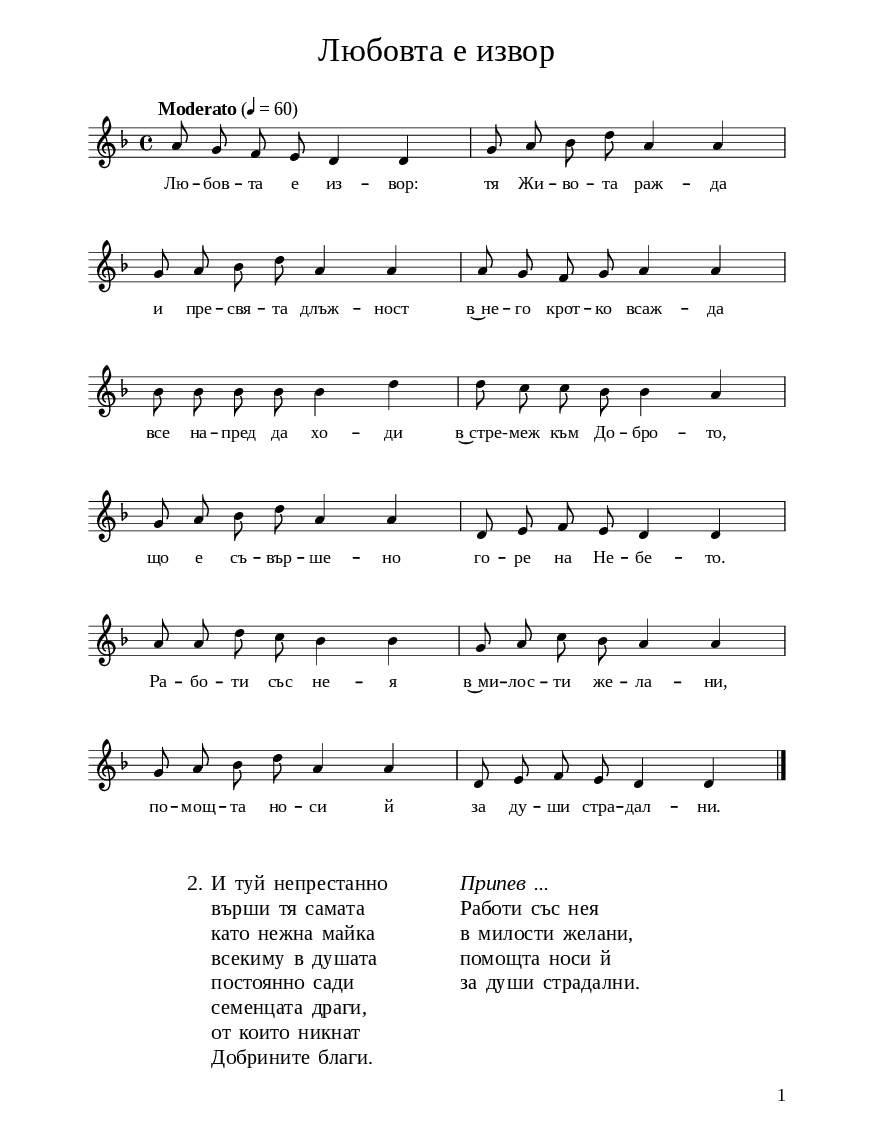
\version "2.24.2"

% include paper part and global functions
\include "include/globals.ily"

\bookpart {
  \label #'ref026
  \tocItem \markup "Любовта е извор"
  \include "include/bookpart-paper.ily"
  \score {
    \include "include/score-layout.ily"

    \new Voice \absolute {
      \clef treble
      \key d \minor
      \time 4/4
      \tempoFunc "Moderato" 4 "60"
      \autoBeamOff
      a'8 g'8 f'8 e'8 d'4 d'4|g'8 a'8 bes'8 d''8 a'4 a'4 | \break
      g'8 a'8 bes'8 d''8 a'4 a'4 | a'8 g'8 f'8 g'8 a'4 a'4| \break
      bes'8 bes'8 bes'8 bes'8 bes'4 d''4 | d''8 c''8 c''8 bes'8 bes'4 a'4 | \break
      g'8 a'8 bes'8 d''8 a'4 a'4 | d'8 e'8 f'8 e'8 d'4 d'4 | \break
      a'8 a'8 d''8 c''8 bes'4 bes'4 | g'8 a'8 c''8 bes'8 a'4 a'4| \break
      g'8 a'8 bes'8 d''8 a'4 a'4 | d'8 e'8 f'8 e'8 d'4 d'4 | \bar "|." \break
    }

    \addlyrics {
      Лю -- бов -- та е из -- вор: тя Жи -- во -- та раж -- да
      и пре -- свя -- та длъж -- ност в~не -- го крот -- ко всаж -- да
      все на -- пред да хо -- ди "в~стре-" -- меж към До -- бро -- то,
      що е съ -- вър -- ше -- но го -- ре на Не -- бе -- то.
      Ра -- бо -- ти със не -- я в~ми -- лос -- ти же -- ла -- ни,
      по -- мощ -- та но -- си й за ду -- ши стра -- дал -- ни.
    }

    \header {
      title = \titleFunc "Любовта е извор" "Ljubovta e izvor"
    }

    \midi{}

  } % score


  \markup \fontsize #bgCoupletFontSize {
    \hspace #9.5
    \override #`(baseline-skip . ,bgCoupletBaselineSkip) % affects space between column lines
    \column {

      \line { 2. И туй непрестанно  }
      \line {   "   " върши тя самата }
      \line {   "   " като нежна майка }
      \line {   "   " всекиму в душата  }
      \line {   "   " постоянно сади}
      \line {   "   " семенцата драги,}
      \line {   "   " от които никнат}
      \line {   "   " Добрините благи.}



    }

    \hspace #4
    \override #`(baseline-skip . ,bgCoupletBaselineSkip) % affects space between column lines
    \column {
      \line { "   " \italic {Припев ...} }
      \line {   "   "Работи със нея }
      \line {   "   " в милости желани, }
      \line {   "   "   помощта носи й }
      \line {   "   "  за души страдални. }


    } %column

  } % markup

  \pageBreak

  \markup \fontsize #bgCoupletFontSize {
    \hspace #20
    \override #`(baseline-skip . ,bgCoupletBaselineSkip) % affects space between column lines
    \column {
      \line { 3. Таз велика тайна }
      \line {   "   " кой добре разбира, }
      \line {   "   " свойта душа мила }
      \line {   "   " сутрина разкрива, }
      \line {   "   " както кринът бели}
      \line {   "   "на роса небесна}
      \line {   "   "и на слънчевата}
      \line {   "   "светлина чудесна.}
      \line {   "   "}
      \line { "   " \italic {Припев ...} }
      \line {   "   "}
      \line { 4. Слънцето, което }
      \line {   "   " оживотворява, }
      \line {   "   " овреме човека}
      \line {   "   " топло озарява, }
      \line {   "   "буди и възраства}
      \line {   "   "в него семенцата}
      \line {   "   "и му пълни тайно}
      \line {   "   "с Добрини душата.}
      \line {   "   "}
      \line { "   " \italic {Припев ...} }
      \line {   "   "}
      \line { 5. Плодове тъй сладки, }
      \line {   "   " в Любовта узрели, }
      \line {   "   "най-блажен ще бъде}
      \line {   "   "тоз, който ви вкуси.}
      \line {   "   "В жилища небесни}
      \line {   "   "вечно ще живее,}
      \line {   "   "пред престола Божи}
      \line {   "   "песни ще да пее.}
      \line {   "   "}
      \line { "   " \italic {Припев ...} }
    }

  } % markup


} % bookpart
